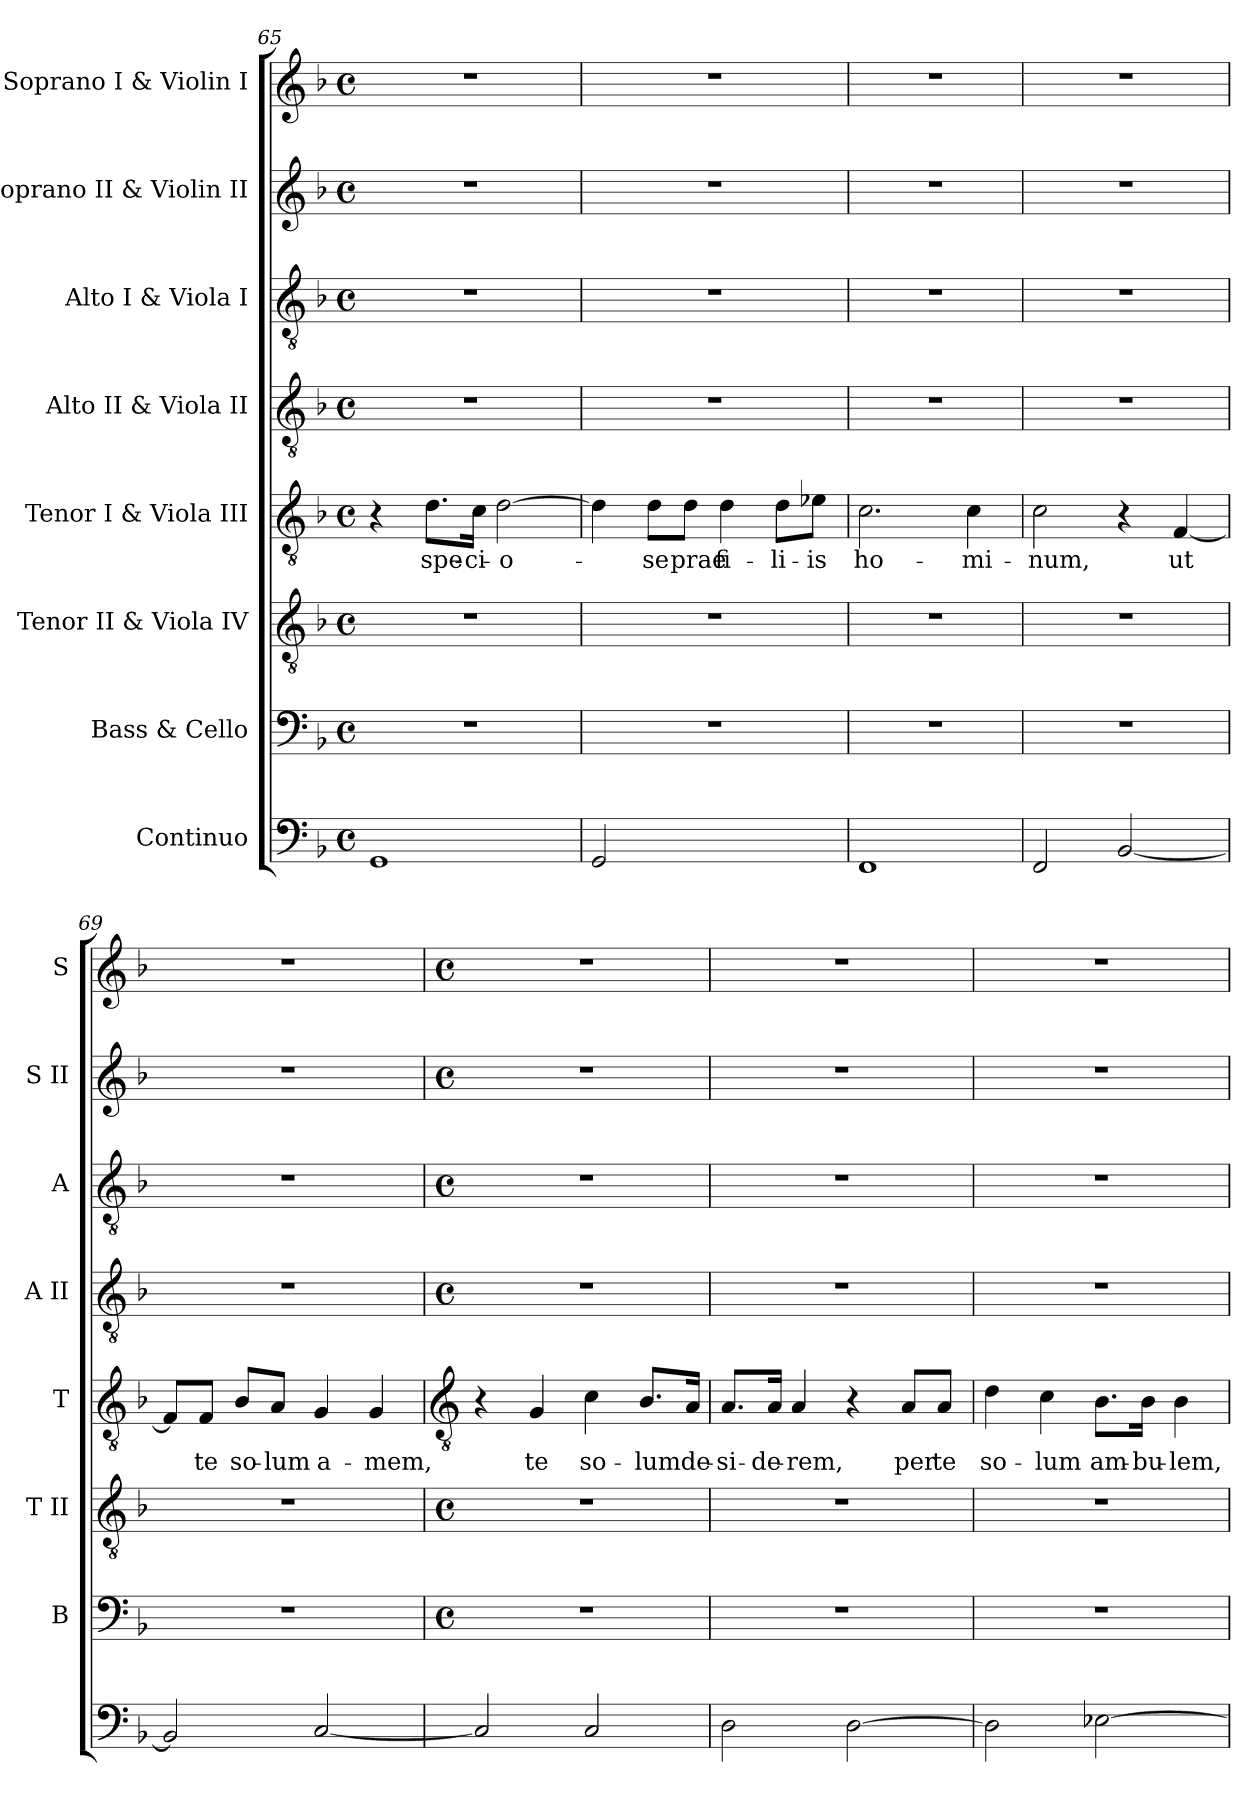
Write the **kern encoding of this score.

**kern	**text	**kern	**kern	**kern	**text	**kern	**kern	**kern	**kern
*part8	*part8	*part7	*part6	*part5	*part5	*part4	*part3	*part2	*part1
*staff8	*staff8	*staff7	*staff6	*staff5	*staff5	*staff4	*staff3	*staff2	*staff1
*I"Continuo	*	*I"Bass & Cello	*I"Tenor II & Viola IV	*I"Tenor I & Viola III	*	*I"Alto II & Viola II	*I"Alto I & Viola I	*I"Soprano II & Violin II	*I"Soprano I & Violin I
*	*	*I'B	*I'T II	*I'T	*	*I'A II	*I'A	*I'S II	*I'S
*clefF4	*	*clefF4	*clefGv2	*clefGv2	*	*clefGv2	*clefGv2	*clefG2	*clefG2
*k[b-]	*	*k[b-]	*k[b-]	*k[b-]	*	*k[b-]	*k[b-]	*k[b-]	*k[b-]
*F:	*	*F:	*F:	*F:	*	*F:	*F:	*F:	*F:
*M4/4	*	*M4/4	*M4/4	*M4/4	*	*M4/4	*M4/4	*M4/4	*M4/4
*met(c)	*	*met(c)	*met(c)	*met(c)	*	*met(c)	*met(c)	*met(c)	*met(c)
=65	=65	=65	=65	=65	=65	=65	=65	=65	=65
1GG	.	1r	1r	4r	.	1r	1r	1r	1r
!	!	!	!	!	!LO:LY:b	!	!	!	!
.	.	.	.	8.d\L	spe-	.	.	.	.
!	!	!	!	!	!LO:LY:b	!	!	!	!
.	.	.	.	16c\Jk	-ci-	.	.	.	.
!	!	!	!	!	!LO:LY:b	!	!	!	!
.	.	.	.	[2d	-o-	.	.	.	.
=66	=66	=66	=66	=66	=66	=66	=66	=66	=66
2GG	.	1r	1r	4d]	.	1r	1r	1r	1r
!	!	!	!	!	!LO:LY:b	!	!	!	!
.	.	.	.	8d\L	se	.	.	.	.
!	!	!	!	!	!LO:LY:b	!	!	!	!
.	.	.	.	8d\J	prae	.	.	.	.
!	!LO:LY:b	!	!	!	!LO:LY:b	!	!	!	!
[4GGyy	5	.	.	4d	fi-	.	.	.	.
!	!LO:LY:b	!	!	!	!LO:LY:b	!	!	!	!
4GGyy]	6	.	.	8d\L	-li-	.	.	.	.
!	!	!	!	!	!LO:LY:b	!	!	!	!
.	.	.	.	8e-X\J	-is	.	.	.	.
=67	=67	=67	=67	=67	=67	=67	=67	=67	=67
!	!	!	!	!	!LO:LY:b	!	!	!	!
1FF	.	1r	1r	2.c	ho-	1r	1r	1r	1r
!	!	!	!	!	!LO:LY:b	!	!	!	!
.	.	.	.	4c	-mi-	.	.	.	.
=68	=68	=68	=68	=68	=68	=68	=68	=68	=68
!	!	!	!	!	!LO:LY:b	!	!	!	!
2FF	.	1r	1r	2c	-num,	1r	1r	1r	1r
[2BB-	.	.	.	4r	.	.	.	.	.
!	!	!	!	!	!LO:LY:b	!	!	!	!
.	.	.	.	[4F	ut	.	.	.	.
=69	=69	=69	=69	=69	=69	=69	=69	=69	=69
2BB-]	.	1r	1r	8F/L]	.	1r	1r	1r	1r
!	!	!	!	!	!LO:LY:b	!	!	!	!
.	.	.	.	8F/J	te	.	.	.	.
!	!	!	!	!	!LO:LY:b	!	!	!	!
.	.	.	.	8B-/L	so-	.	.	.	.
!	!	!	!	!	!LO:LY:b	!	!	!	!
.	.	.	.	8A/J	-lum	.	.	.	.
!	!	!	!	!	!LO:LY:b	!	!	!	!
[2C	.	.	.	4G	a-	.	.	.	.
!	!	!	!	!	!LO:LY:b	!	!	!	!
.	.	.	.	4G	-mem,	.	.	.	.
!!LO:LB:g=z
=70	=70	=70	=70	=70	=70	=70	=70	=70	=70
*	*	*	*	*clefGv2	*	*	*	*	*
*	*	*M4/4	*M4/4	*	*	*M4/4	*M4/4	*M4/4	*M4/4
*	*	*met(c)	*met(c)	*	*	*met(c)	*met(c)	*met(c)	*met(c)
2C]	.	1r	1r	4r	.	1r	1r	1r	1r
!	!	!	!	!	!LO:LY:b	!	!	!	!
.	.	.	.	4G	te	.	.	.	.
!	!	!	!	!	!LO:LY:b	!	!	!	!
2C	.	.	.	4c	so-	.	.	.	.
!	!	!	!	!	!LO:LY:b	!	!	!	!
.	.	.	.	8.B-/L	-lum	.	.	.	.
!	!	!	!	!	!LO:LY:b	!	!	!	!
.	.	.	.	16A/Jk	de-	.	.	.	.
=71	=71	=71	=71	=71	=71	=71	=71	=71	=71
!	!	!	!	!	!LO:LY:b	!	!	!	!
2D	.	1r	1r	8.A/L	-si-	1r	1r	1r	1r
!	!	!	!	!	!LO:LY:b	!	!	!	!
.	.	.	.	16A/Jk	-de-	.	.	.	.
!	!	!	!	!	!LO:LY:b	!	!	!	!
.	.	.	.	4A	-rem,	.	.	.	.
[2D	.	.	.	4r	.	.	.	.	.
!	!	!	!	!	!LO:LY:b	!	!	!	!
.	.	.	.	8A/L	per	.	.	.	.
!	!	!	!	!	!LO:LY:b	!	!	!	!
.	.	.	.	8A/J	te	.	.	.	.
=72	=72	=72	=72	=72	=72	=72	=72	=72	=72
!	!	!	!	!	!LO:LY:b	!	!	!	!
2D]	.	1r	1r	4d	so-	1r	1r	1r	1r
!	!	!	!	!	!LO:LY:b	!	!	!	!
.	.	.	.	4c	-lum	.	.	.	.
!	!	!	!	!	!LO:LY:b	!	!	!	!
[2E-X	.	.	.	8.B-\L	am-	.	.	.	.
!	!	!	!	!	!LO:LY:b	!	!	!	!
.	.	.	.	16B-\Jk	-bu-	.	.	.	.
!	!	!	!	!	!LO:LY:b	!	!	!	!
.	.	.	.	4B-	-lem,	.	.	.	.
=	=	=	=	=	=	=	=	=	=
*-	*-	*-	*-	*-	*-	*-	*-	*-	*-
